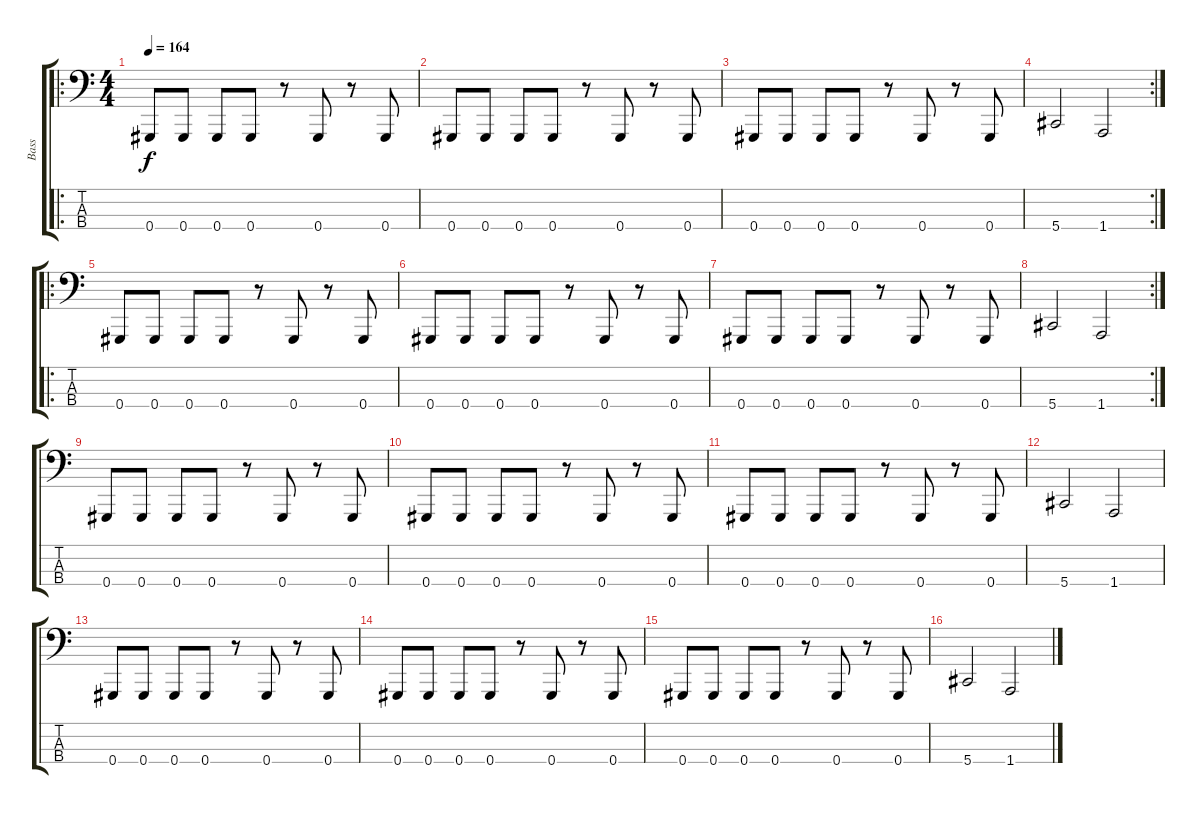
\track ("Bass" "Bass") {instrument electricbassfinger}
\staff {score tabs}
\tuning (Db2 Ab1 Eb1 Ab0) {hide}
\ro
\ts (4 4)
\tempo 164
\clef f4
\ks c
0.4.8{dy f} 0.4.8 0.4.8 0.4.8 r.8 0.4.8 r.8 0.4.8 |
0.4.8 0.4.8 0.4.8 0.4.8 r.8 0.4.8 r.8 0.4.8 |
0.4.8 0.4.8 0.4.8 0.4.8 r.8 0.4.8 r.8 0.4.8 |
\rc 2
5.4.2 1.4.2 |
\ro
0.4.8 0.4.8 0.4.8 0.4.8 r.8 0.4.8 r.8 0.4.8 |
0.4.8 0.4.8 0.4.8 0.4.8 r.8 0.4.8 r.8 0.4.8 |
0.4.8 0.4.8 0.4.8 0.4.8 r.8 0.4.8 r.8 0.4.8 |
\rc 2
5.4.2 1.4.2 |
0.4.8 0.4.8 0.4.8 0.4.8 r.8 0.4.8 r.8 0.4.8 |
0.4.8 0.4.8 0.4.8 0.4.8 r.8 0.4.8 r.8 0.4.8 |
0.4.8 0.4.8 0.4.8 0.4.8 r.8 0.4.8 r.8 0.4.8 |
5.4.2 1.4.2 |
0.4.8 0.4.8 0.4.8 0.4.8 r.8 0.4.8 r.8 0.4.8 |
0.4.8 0.4.8 0.4.8 0.4.8 r.8 0.4.8 r.8 0.4.8 |
0.4.8 0.4.8 0.4.8 0.4.8 r.8 0.4.8 r.8 0.4.8 |
5.4.2 1.4.2
